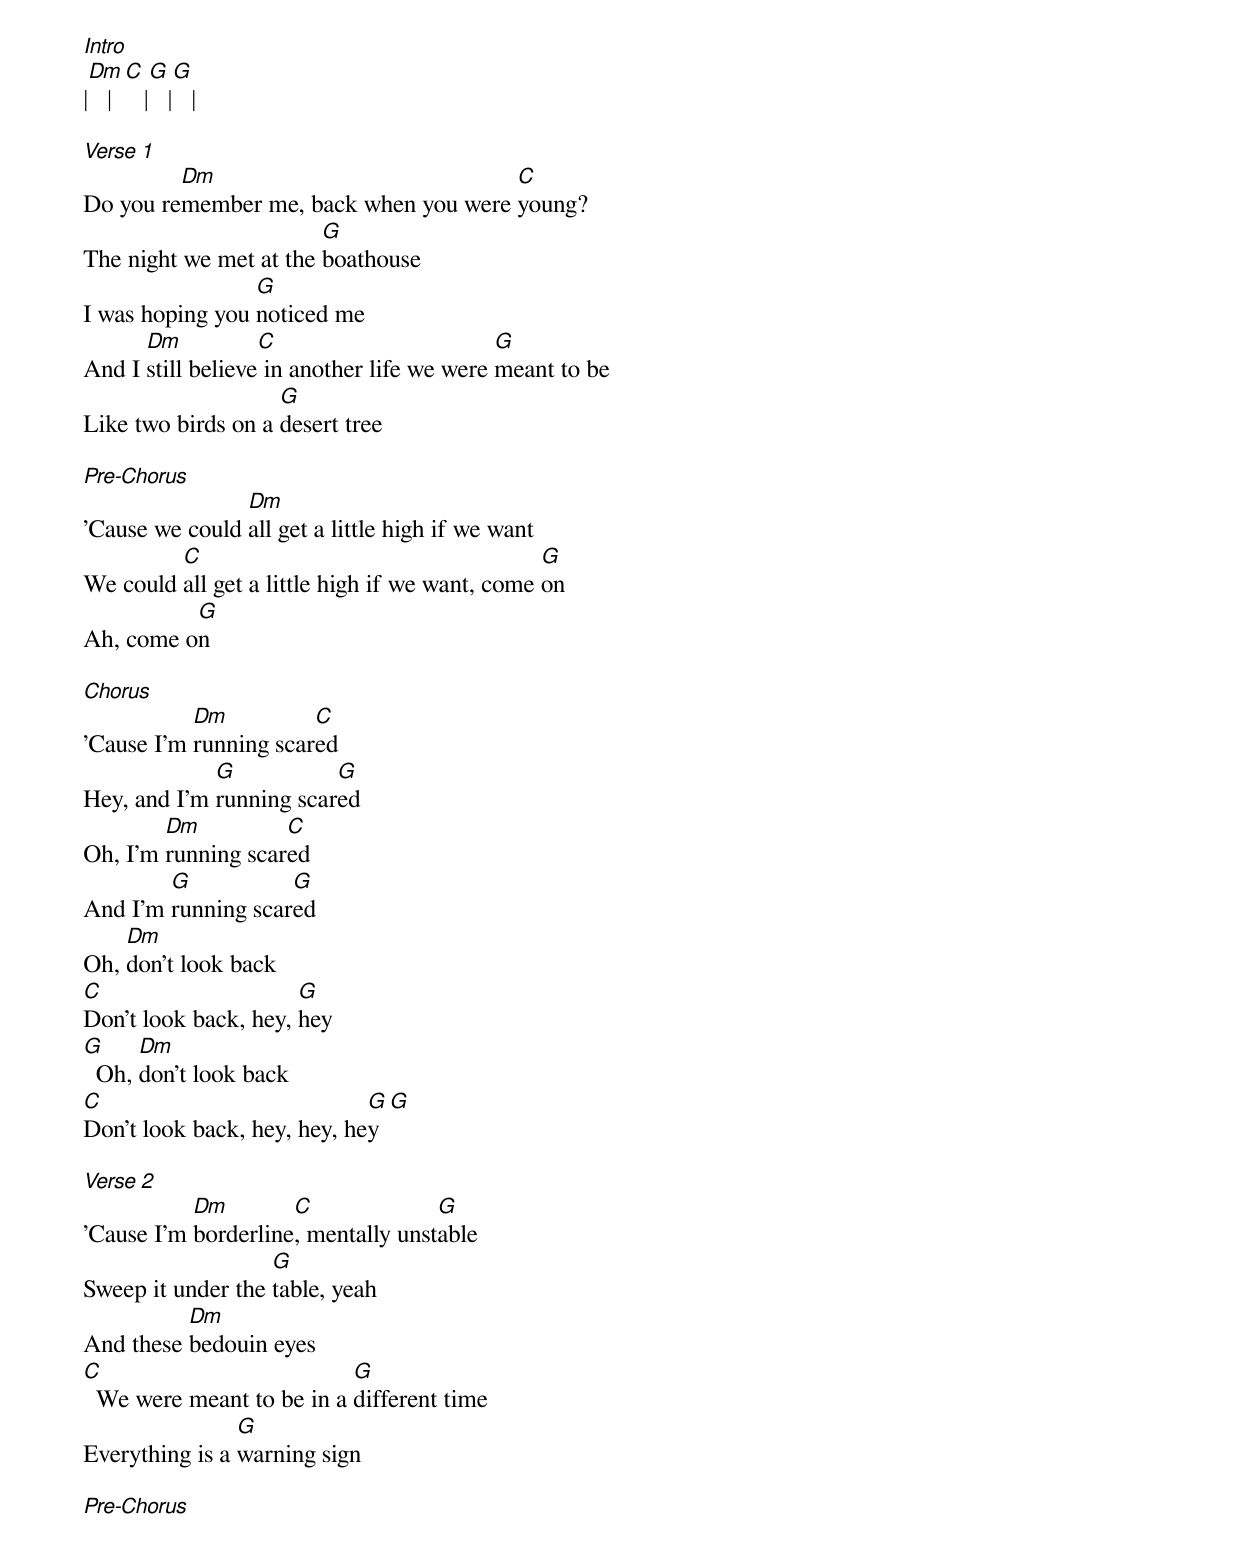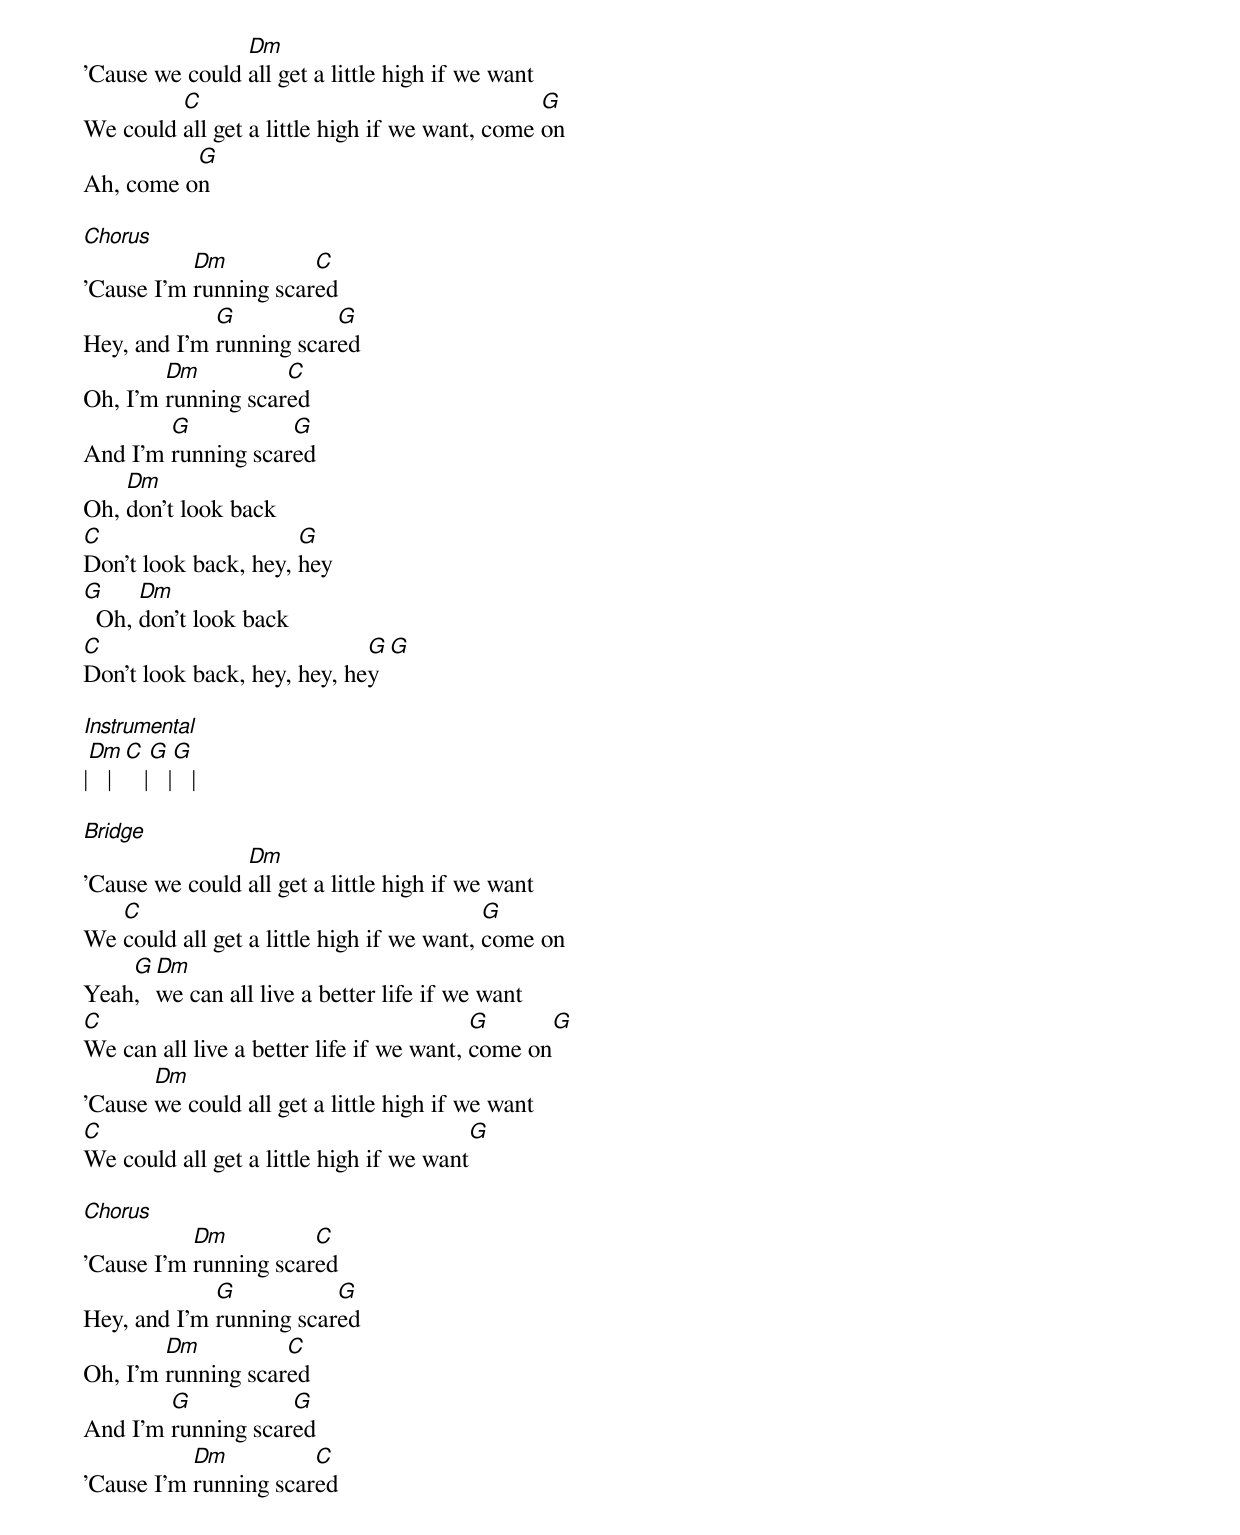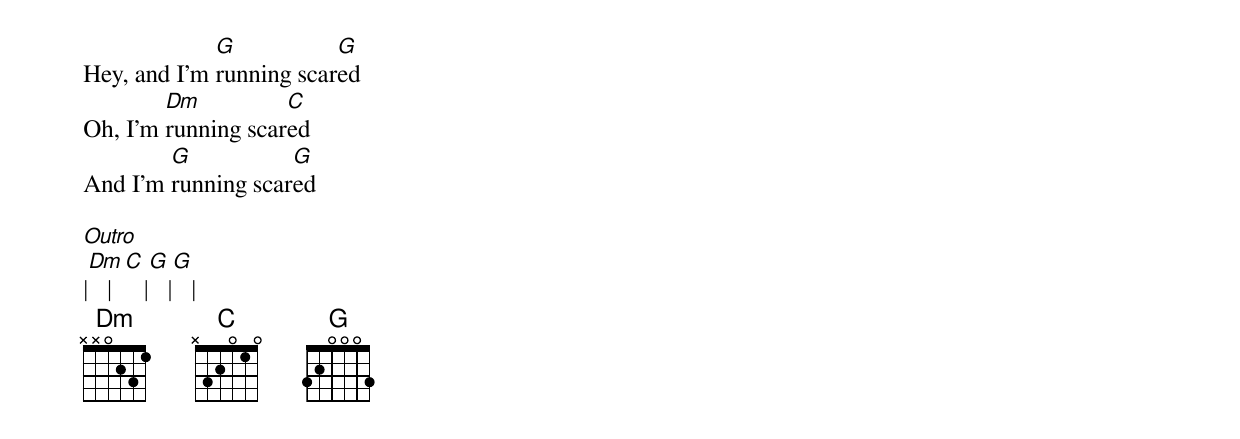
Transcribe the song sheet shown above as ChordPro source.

[Intro]
|[Dm]   |[C]   |[G]   |[G]   |

[Verse 1]
Do you re[Dm]member me, back when you were [C]young?
The night we met at the [G]boathouse
I was hoping you [G]noticed me
And I [Dm]still believe[C] in another life we were [G]meant to be
Like two birds on a [G]desert tree

[Pre-Chorus]
'Cause we could [Dm]all get a little high if we want
We could [C]all get a little high if we want, come [G]on
Ah, come o[G]n

[Chorus]
'Cause I'm [Dm]running scar[C]ed
Hey, and I'm [G]running scar[G]ed
Oh, I'm [Dm]running scar[C]ed
And I'm [G]running scar[G]ed
Oh, [Dm]don't look back
[C]Don't look back, hey, [G]hey
[G]  Oh, [Dm]don't look back
[C]Don't look back, hey, hey, he[G]y[G]

[Verse 2]
'Cause I'm [Dm]borderline[C], mentally unst[G]able
Sweep it under the [G]table, yeah
And these [Dm]bedouin eyes
[C]  We were meant to be in a [G]different time
Everything is a [G]warning sign

[Pre-Chorus]
'Cause we could [Dm]all get a little high if we want
We could [C]all get a little high if we want, come [G]on
Ah, come o[G]n

[Chorus]
'Cause I'm [Dm]running scar[C]ed
Hey, and I'm [G]running scar[G]ed
Oh, I'm [Dm]running scar[C]ed
And I'm [G]running scar[G]ed
Oh, [Dm]don't look back
[C]Don't look back, hey, [G]hey
[G]  Oh, [Dm]don't look back
[C]Don't look back, hey, hey, he[G]y[G]

[Instrumental]
|[Dm]   |[C]   |[G]   |[G]   |

[Bridge]
'Cause we could [Dm]all get a little high if we want
We [C]could all get a little high if we want, [G]come on
Yeah[G], [Dm]we can all live a better life if we want
[C]We can all live a better life if we want, [G]come on[G]
'Cause [Dm]we could all get a little high if we want
[C]We could all get a little high if we want[G]

[Chorus]
'Cause I'm [Dm]running scar[C]ed
Hey, and I'm [G]running scar[G]ed
Oh, I'm [Dm]running scar[C]ed
And I'm [G]running scar[G]ed
'Cause I'm [Dm]running scar[C]ed
Hey, and I'm [G]running scar[G]ed
Oh, I'm [Dm]running scar[C]ed
And I'm [G]running scar[G]ed

[Outro]
|[Dm]   |[C]   |[G]   |[G]   |
